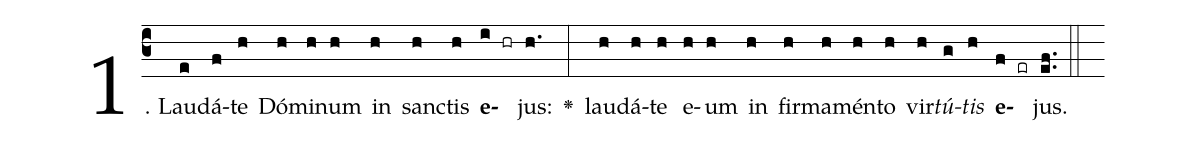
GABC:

%%
(c3)1. Lau(e)dá(f)te(h) Dó(h)mi(h)num(h) in(h) san(h)ctis(h) <b>e</b>(i hr)jus:(h.) <v>\greheightstar</v>(:) lau(h)dá(h)te(h) e(h)um(h) in(h) fir(h)ma(h)mén(h)to(h) vir(h)<i>tú</i>(g)<i>tis</i>(h) <b>e</b>(f er)jus.(ef..) (::)
%<i>Flex :</i>()  be(h)ne(h)so(h)nán(h)ti(f)bus: †(f. h h h  ::)

%E(h) u(h) o(g) u(h) a(f) e.(ef..) (::)
